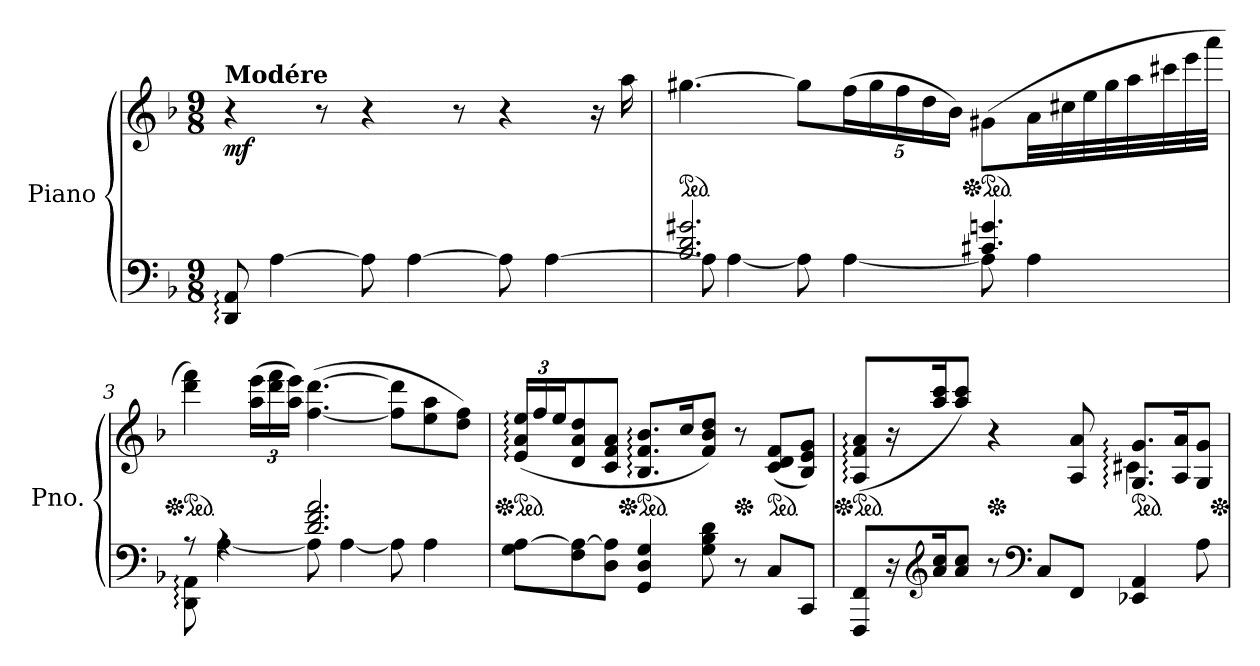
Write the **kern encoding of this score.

**kern	**kern	**dynam
*part1	*part1	*part1
*staff2	*staff1	*staff1/2
*I"Piano	*	*
*I'Pno.	*	*
*clefF4	*clefG2	*
*k[b-]	*k[b-]	*
*M9/8	*M9/8	*
=1	=1	=1
!	!LO:TX:a:B:t=Modére	!
!	!	!LO:DY:b
8DD/: 8AA/:	4r	mf
[4A\	.	.
.	8r	.
8A\]	4r	.
[4A\	.	.
.	8r	.
8A\]	4r	.
[4A\	.	.
.	16r	.
.	16aa\	.
=2	=2	=2
*^	*	*
*	*	*ped	*
2.B-/ 2.d/ 2.g#X/	8A\]	[4.gg#X\	.
.	[4A\	.	.
.	8A\]	8gg#\L]	.
*	*	*Xbrackettup	*
.	[4A\	(>20ff\L	.
.	.	20gg#\	.
.	.	20ff\	.
.	.	20dd\	.
.	.	20b-\JJ)	.
*	*	*Xped	*
*	*	*ped	*
4.c#X/ 4.gn/	8A\]	(>8g#X\L	.
.	4A\	32a\LL	.
.	.	32cc#X\	.
.	.	32ee\	.
.	.	32gg#\	.
.	.	32aa\	.
.	.	32ccc#X\	.
.	.	32eee\	.
.	.	32aaa\JJJ	.
!!LO:LB:g=z
=3	=3	=3	=3
*	*	*Xped	*
*	*	*ped	*
8rA	8DD\: 8AA\:	4ddd\ 4fff\)	.
4rA	[4A\	.	.
.	.	(>24aa\ 24eee\LL	.
.	.	24ddd\ 24fff\	.
.	.	24aa\ 24eee\JJ)	.
2.d/ 2.f/ 2.a/	8A\]	(>[4.ff\ [4.ddd\	.
.	[4A\	.	.
.	8A\]	8ff\] 8ddd\]L	.
.	4A\	8ee\ 8aa\	.
.	.	8dd\ 8ff\J)	.
*v	*v	*	*
!!LO:LB:g=z
=4	=4	=4
*	*Xped	*
*	*ped	*
8G\ [8A\L	(>24e/: 24a/: 24ee/:LL	.
.	24ff/	.
.	24ee/J	.
8F\ 8A\_	8d/ 8a/ 8dd/	.
8D\ 8A\]J	8c/ 8f/ 8a/J	.
*	*Xped	*
*	*ped	*
4GG/ 4D/ 4G/	8.B-/: 8.f/: 8.b-/:L	.
.	16cc/K	.
8G\ 8B-\ 8d\	8f/ 8b-/ 8dd/J)	.
*	*Xped	*
8r	8r	.
*	*ped	*
8C/L	(<8c/ 8d/ 8f/L	.
8CC/J	8B-/ 8e/ 8g/J)	.
=5	=5	=5
*	*Xped	*
*	*ped	*
*	*^	*
8FFF/ 8FF/L	(<8A/: 8f/: 8a/:L	2.ryy	.
16r	16r	.	.
*clefG2	*	*	*
16a/ 16cc/K	16aa/ 16ccc/K	.	.
8a/ 8cc/J	8aa/ 8ccc/J)	.	.
*	*Xped	*	*
8r	4r	.	.
*clefF4	*	*	*
8C/L	.	.	.
8FF/J	8A/ 8a/	.	.
*	*ped	*	*
4EE-X/ 4AA/	8.G/: 8.g/:L	4.c#X\	.
.	16A/ 16a/K	.	.
8A\	8G/ 8g/J	.	.
*	*v	*v	*
*	*Xped	*
=	=	=
*-	*-	*-
